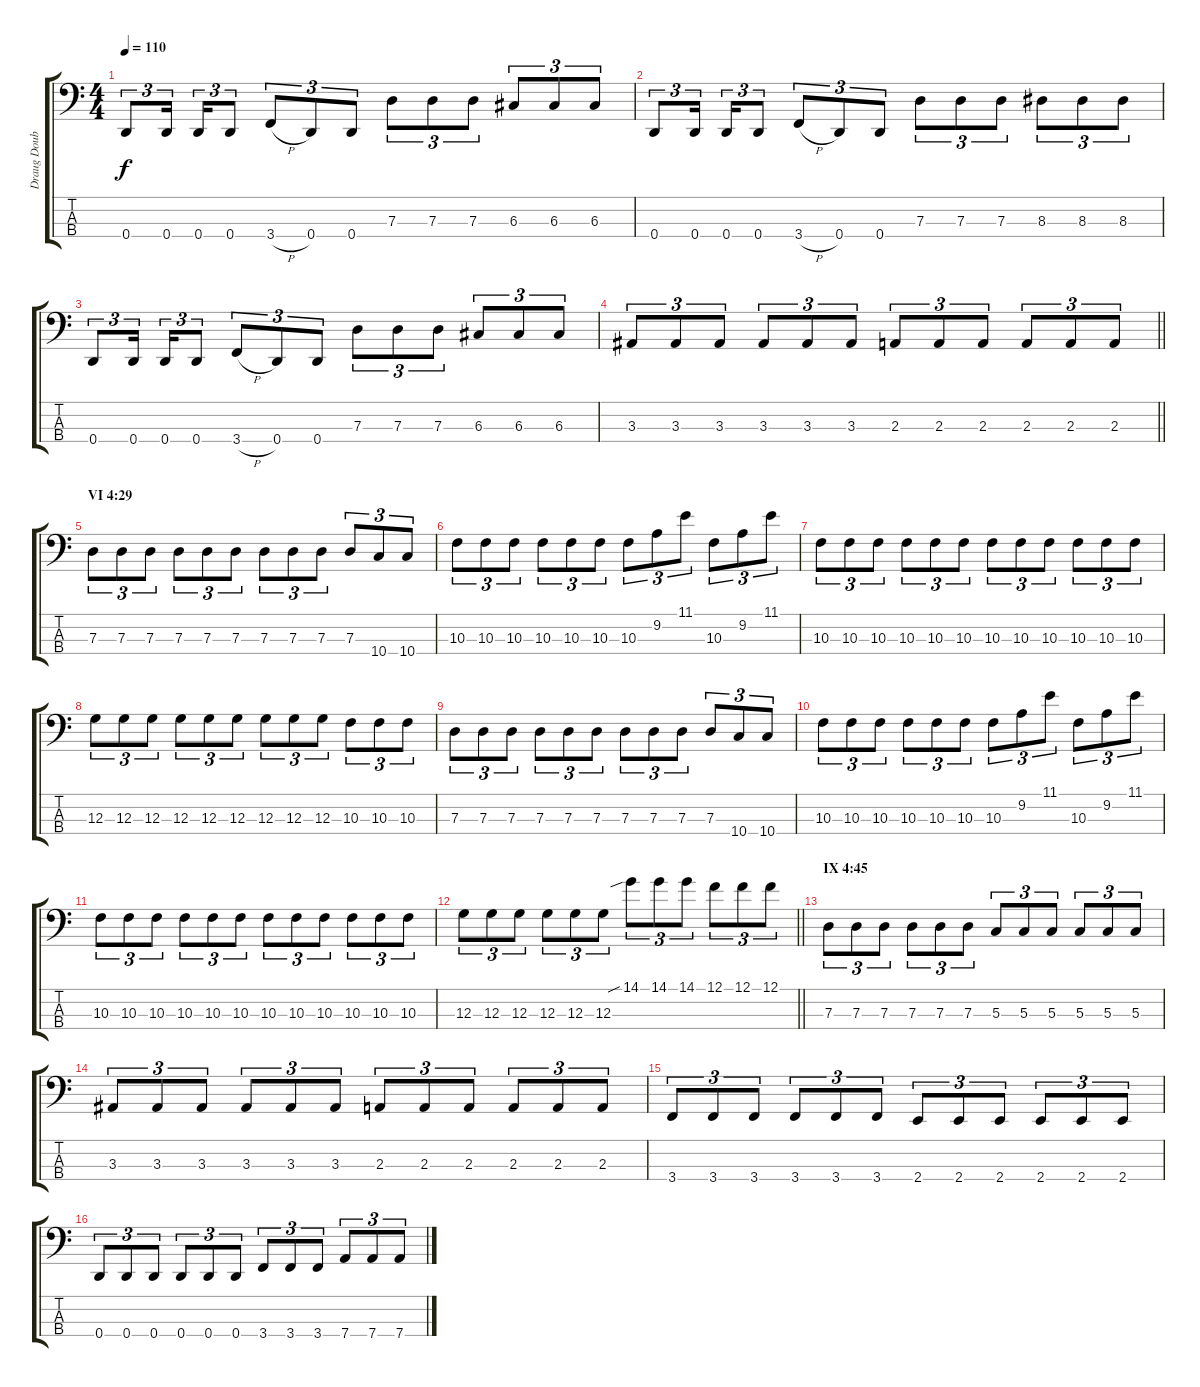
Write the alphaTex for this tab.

\track ("Draug Double" "Draug Doub") {instrument electricbasspick}
\staff {score tabs}
\tuning (F2 C2 G1 D1) {hide}
\ts (4 4)
\tempo 110
\clef f4
\ks c
0.4.8{tu (3 2) dy f} 0.4.16{tu (3 2) beam splitsecondary} 0.4.16{tu (3 2)} 0.4.8{tu (3 2)} 3.4{h}.8{tu (3 2)} 0.4.8{tu (3 2)} 0.4.8{tu (3 2)} 7.3.8{tu (3 2)} 7.3.8{tu (3 2)} 7.3.8{tu (3 2)} 6.3.8{tu (3 2)} 6.3.8{tu (3 2)} 6.3.8{tu (3 2)} |
0.4.8{tu (3 2)} 0.4.16{tu (3 2) beam splitsecondary} 0.4.16{tu (3 2)} 0.4.8{tu (3 2)} 3.4{h}.8{tu (3 2)} 0.4.8{tu (3 2)} 0.4.8{tu (3 2)} 7.3.8{tu (3 2)} 7.3.8{tu (3 2)} 7.3.8{tu (3 2)} 8.3.8{tu (3 2)} 8.3.8{tu (3 2)} 8.3.8{tu (3 2)} |
0.4.8{tu (3 2)} 0.4.16{tu (3 2) beam splitsecondary} 0.4.16{tu (3 2)} 0.4.8{tu (3 2)} 3.4{h}.8{tu (3 2)} 0.4.8{tu (3 2)} 0.4.8{tu (3 2)} 7.3.8{tu (3 2)} 7.3.8{tu (3 2)} 7.3.8{tu (3 2)} 6.3.8{tu (3 2)} 6.3.8{tu (3 2)} 6.3.8{tu (3 2)} |
\barLineRight lightlight
3.3.8{tu (3 2)} 3.3.8{tu (3 2)} 3.3.8{tu (3 2)} 3.3.8{tu (3 2)} 3.3.8{tu (3 2)} 3.3.8{tu (3 2)} 2.3.8{tu (3 2)} 2.3.8{tu (3 2)} 2.3.8{tu (3 2)} 2.3.8{tu (3 2)} 2.3.8{tu (3 2)} 2.3.8{tu (3 2)} |
\section ("" "VI 4:29")
7.3.8{tu (3 2)} 7.3.8{tu (3 2)} 7.3.8{tu (3 2)} 7.3.8{tu (3 2)} 7.3.8{tu (3 2)} 7.3.8{tu (3 2)} 7.3.8{tu (3 2)} 7.3.8{tu (3 2)} 7.3.8{tu (3 2)} 7.3.8{tu (3 2)} 10.4.8{tu (3 2)} 10.4.8{tu (3 2)} |
10.3.8{tu (3 2)} 10.3.8{tu (3 2)} 10.3.8{tu (3 2)} 10.3.8{tu (3 2)} 10.3.8{tu (3 2)} 10.3.8{tu (3 2)} 10.3.8{tu (3 2)} 9.2.8{tu (3 2)} 11.1.8{tu (3 2)} 10.3.8{tu (3 2)} 9.2.8{tu (3 2)} 11.1.8{tu (3 2)} |
10.3.8{tu (3 2)} 10.3.8{tu (3 2)} 10.3.8{tu (3 2)} 10.3.8{tu (3 2)} 10.3.8{tu (3 2)} 10.3.8{tu (3 2)} 10.3.8{tu (3 2)} 10.3.8{tu (3 2)} 10.3.8{tu (3 2)} 10.3.8{tu (3 2)} 10.3.8{tu (3 2)} 10.3.8{tu (3 2)} |
12.3.8{tu (3 2)} 12.3.8{tu (3 2)} 12.3.8{tu (3 2)} 12.3.8{tu (3 2)} 12.3.8{tu (3 2)} 12.3.8{tu (3 2)} 12.3.8{tu (3 2)} 12.3.8{tu (3 2)} 12.3.8{tu (3 2)} 10.3.8{tu (3 2)} 10.3.8{tu (3 2)} 10.3.8{tu (3 2)} |
7.3.8{tu (3 2)} 7.3.8{tu (3 2)} 7.3.8{tu (3 2)} 7.3.8{tu (3 2)} 7.3.8{tu (3 2)} 7.3.8{tu (3 2)} 7.3.8{tu (3 2)} 7.3.8{tu (3 2)} 7.3.8{tu (3 2)} 7.3.8{tu (3 2)} 10.4.8{tu (3 2)} 10.4.8{tu (3 2)} |
10.3.8{tu (3 2)} 10.3.8{tu (3 2)} 10.3.8{tu (3 2)} 10.3.8{tu (3 2)} 10.3.8{tu (3 2)} 10.3.8{tu (3 2)} 10.3.8{tu (3 2)} 9.2.8{tu (3 2)} 11.1.8{tu (3 2)} 10.3.8{tu (3 2)} 9.2.8{tu (3 2)} 11.1.8{tu (3 2)} |
10.3.8{tu (3 2)} 10.3.8{tu (3 2)} 10.3.8{tu (3 2)} 10.3.8{tu (3 2)} 10.3.8{tu (3 2)} 10.3.8{tu (3 2)} 10.3.8{tu (3 2)} 10.3.8{tu (3 2)} 10.3.8{tu (3 2)} 10.3.8{tu (3 2)} 10.3.8{tu (3 2)} 10.3.8{tu (3 2)} |
\barLineRight lightlight
12.3.8{tu (3 2)} 12.3.8{tu (3 2)} 12.3.8{tu (3 2)} 12.3.8{tu (3 2)} 12.3.8{tu (3 2)} 12.3.8{tu (3 2)} 14.1{sib}.8{tu (3 2)} 14.1.8{tu (3 2)} 14.1.8{tu (3 2)} 12.1.8{tu (3 2)} 12.1.8{tu (3 2)} 12.1.8{tu (3 2)} |
\section ("" "IX 4:45")
7.3.8{tu (3 2)} 7.3.8{tu (3 2)} 7.3.8{tu (3 2)} 7.3.8{tu (3 2)} 7.3.8{tu (3 2)} 7.3.8{tu (3 2)} 5.3.8{tu (3 2)} 5.3.8{tu (3 2)} 5.3.8{tu (3 2)} 5.3.8{tu (3 2)} 5.3.8{tu (3 2)} 5.3.8{tu (3 2)} |
3.3.8{tu (3 2)} 3.3.8{tu (3 2)} 3.3.8{tu (3 2)} 3.3.8{tu (3 2)} 3.3.8{tu (3 2)} 3.3.8{tu (3 2)} 2.3.8{tu (3 2)} 2.3.8{tu (3 2)} 2.3.8{tu (3 2)} 2.3.8{tu (3 2)} 2.3.8{tu (3 2)} 2.3.8{tu (3 2)} |
3.4.8{tu (3 2)} 3.4.8{tu (3 2)} 3.4.8{tu (3 2)} 3.4.8{tu (3 2)} 3.4.8{tu (3 2)} 3.4.8{tu (3 2)} 2.4.8{tu (3 2)} 2.4.8{tu (3 2)} 2.4.8{tu (3 2)} 2.4.8{tu (3 2)} 2.4.8{tu (3 2)} 2.4.8{tu (3 2)} |
0.4.8{tu (3 2)} 0.4.8{tu (3 2)} 0.4.8{tu (3 2)} 0.4.8{tu (3 2)} 0.4.8{tu (3 2)} 0.4.8{tu (3 2)} 3.4.8{tu (3 2)} 3.4.8{tu (3 2)} 3.4.8{tu (3 2)} 7.4.8{tu (3 2)} 7.4.8{tu (3 2)} 7.4.8{tu (3 2)}
